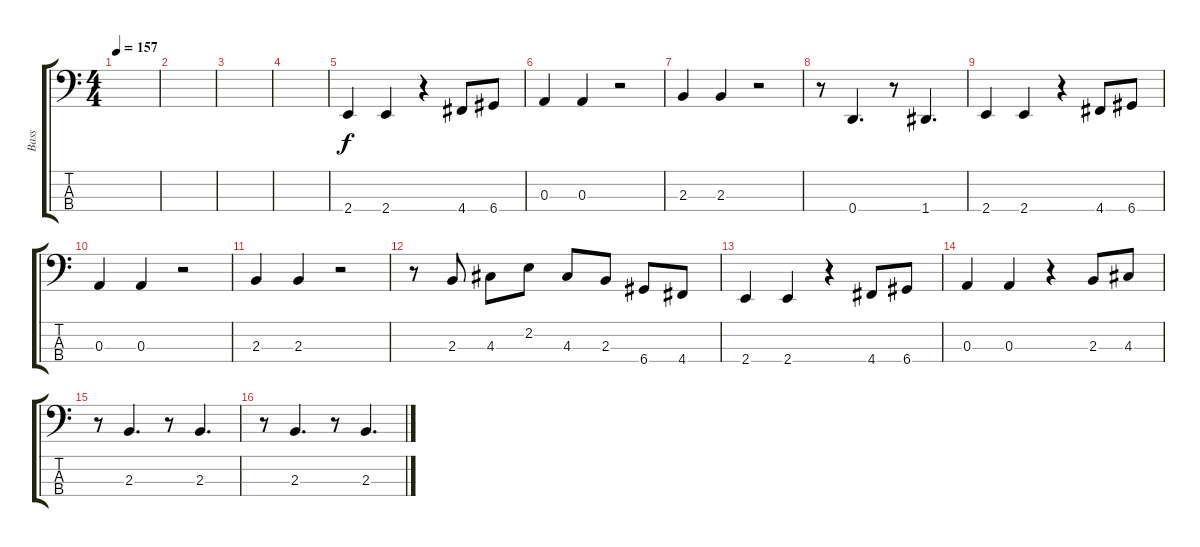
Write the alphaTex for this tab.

\track ("Bass" "Bass") {instrument electricbasspick}
\staff {score tabs}
\tuning (G2 D2 A1 D1) {hide}
\ts (4 4)
\tempo 157
\clef f4
\ks c
|
|
|
|
2.4.4 2.4.4 r.4 4.4.8 6.4.8 |
0.3.4 0.3.4 r.2 |
2.3.4 2.3.4 r.2 |
r.8 0.4.4{d} r.8 1.4.4{d} |
2.4.4 2.4.4 r.4 4.4.8 6.4.8 |
0.3.4 0.3.4 r.2 |
2.3.4 2.3.4 r.2 |
r.8 2.3.8 4.3.8 2.2.8 4.3.8 2.3.8 6.4.8 4.4.8 |
2.4.4 2.4.4 r.4 4.4.8 6.4.8 |
0.3.4 0.3.4 r.4 2.3.8 4.3.8 |
r.8 2.3.4{d} r.8 2.3.4{d} |
r.8 2.3.4{d} r.8 2.3.4{d}
